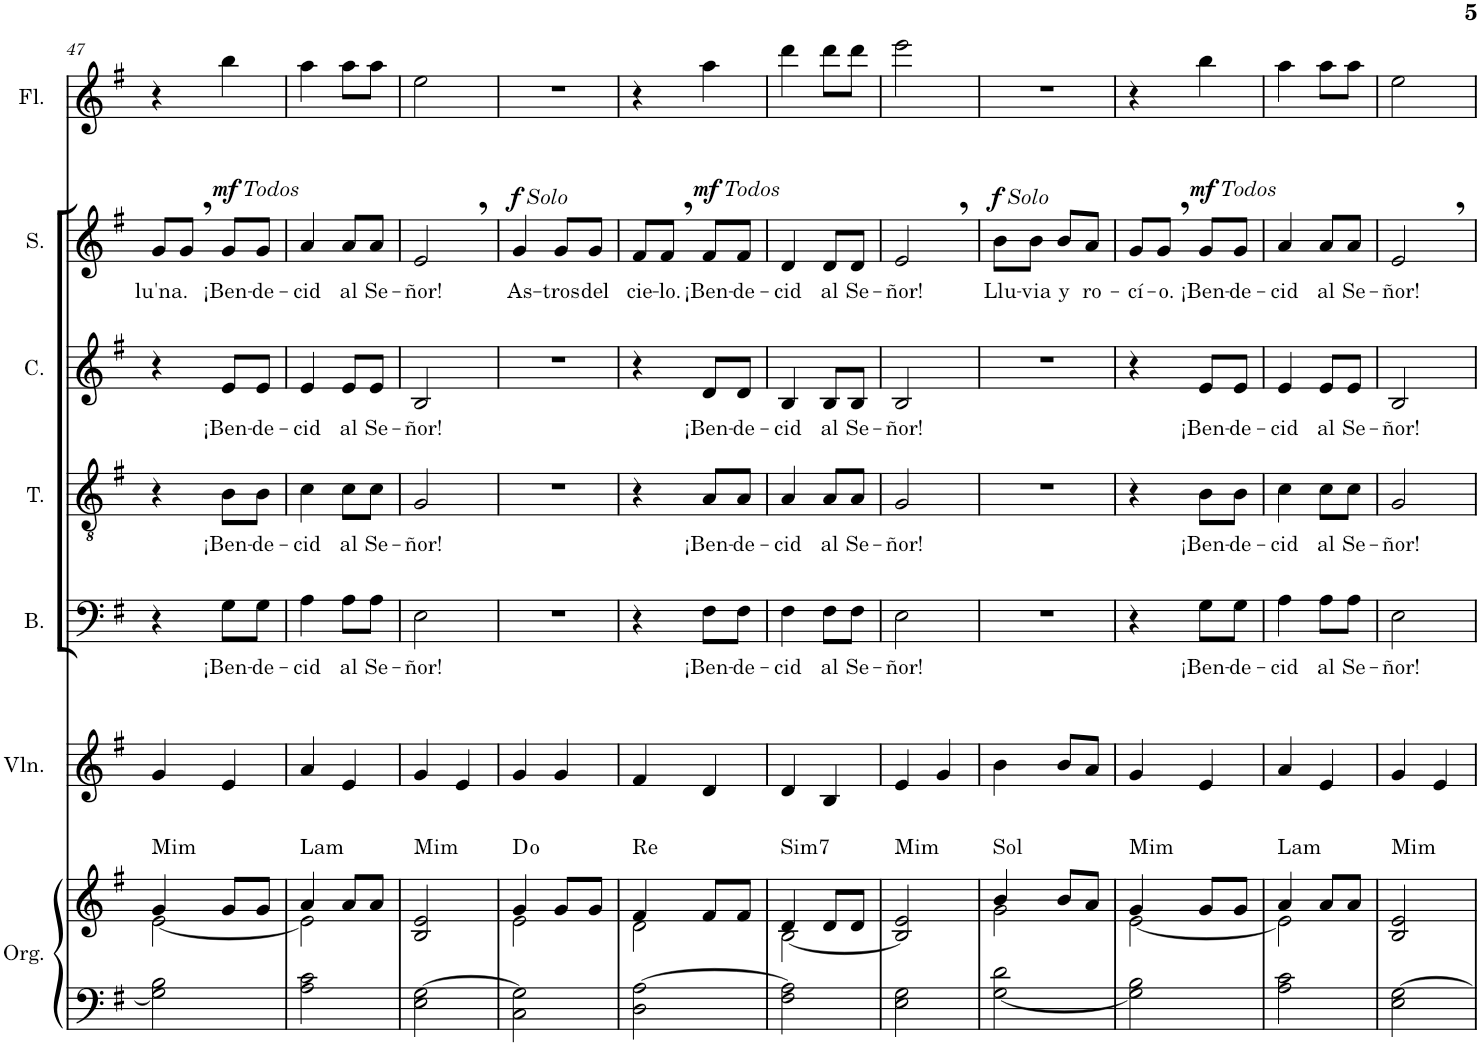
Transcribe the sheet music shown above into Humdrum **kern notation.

**kern	**kern	**harte	**kern	**kern	**text	**kern	**text	**kern	**text	**kern	**text	**dynam	**kern
*part7	*part7	*part7	*part6	*part5	*part5	*part4	*part4	*part3	*part3	*part2	*part2	*part2	*part1
*staff8	*staff7	*	*staff6	*staff5	*staff5	*staff4	*staff4	*staff3	*staff3	*staff2	*staff2	*staff2	*staff1
*I"Órgano	*	*	*I"Violín	*I"Bajo	*	*I"Tenor	*	*I"Contralto	*	*I"Soprano	*	*	*I"Flauta
*	*	*	*I'Vln.	*I'B.	*	*I'T.	*	*I'C.	*	*I'S.	*	*	*I'Fl.
!!LO:PB:g=z
*clefF4	*clefG2	*	*clefG2	*clefF4	*	*clefGv2	*	*clefG2	*	*clefG2	*	*	*clefG2
*k[f#]	*k[f#]	*	*k[f#]	*k[f#]	*	*k[f#]	*	*k[f#]	*	*k[f#]	*	*	*k[f#]
*M2/4	*M2/4	*	*M2/4	*M2/4	*	*M2/4	*	*M2/4	*	*M2/4	*	*	*M2/4
=47	=47	=47	=47	=47	=47	=47	=47	=47	=47	=47	=47	=47	=47
*	*^	*	*	*	*	*	*	*	*	*	*	*	*
!	!	!	!LO:H:kt=Mim	!	!	!	!	!	!	!	!	!LO:LY:b	!	!
2G\] 2B\	4g/	[2e\	N	4g/	4r	.	4r	.	4r	.	8g/L	lu'na.	.	4r
.	.	.	.	.	.	.	.	.	.	.	8g,/J	.	.	.
!	!	!	!	!	!	!	!	!	!	!	!LO:TX:a:i:t=Todos	!	!	!
!	!	!	!	!	!	!LO:LY:b	!	!LO:LY:b	!	!LO:LY:b	!	!LO:LY:b	!LO:DY:a	!
.	8g/L	.	.	4e/	8G\L	¡Ben-	8B\L	¡Ben-	8e/L	¡Ben-	8g/L	¡Ben-	mf	4bb\
!	!	!	!	!	!	!LO:LY:b	!	!LO:LY:b	!	!LO:LY:b	!	!LO:LY:b	!	!
.	8g/J	.	.	.	8G\J	-de-	8B\J	-de-	8e/J	-de-	8g/J	-de-	.	.
=48	=48	=48	=48	=48	=48	=48	=48	=48	=48	=48	=48	=48	=48	=48
!	!	!	!LO:H:kt=Lam	!	!	!LO:LY:b	!	!LO:LY:b	!	!LO:LY:b	!	!LO:LY:b	!	!
2A\ 2c\	4a/	2e\]	N	4a/	4A\	-cid	4c\	-cid	4e/	-cid	4a/	-cid	.	4aa\
!	!	!	!	!	!	!LO:LY:b	!	!LO:LY:b	!	!LO:LY:b	!	!LO:LY:b	!	!
.	8a/L	.	.	4e/	8A\L	al	8c\L	al	8e/L	al	8a/L	al	.	8aa\L
!	!	!	!	!	!	!LO:LY:b	!	!LO:LY:b	!	!LO:LY:b	!	!LO:LY:b	!	!
.	8a/J	.	.	.	8A\J	Se-	8c\J	Se-	8e/J	Se-	8a/J	Se-	.	8aa\J
*	*v	*v	*	*	*	*	*	*	*	*	*	*	*	*
=49	=49	=49	=49	=49	=49	=49	=49	=49	=49	=49	=49	=49	=49
!	!	!LO:H:kt=Mim	!	!	!LO:LY:b	!	!LO:LY:b	!	!LO:LY:b	!	!LO:LY:b	!	!
2E\ [2G\	2B/ 2e/	N	4g/	2E\	-ñor!	2G/	-ñor!	2B/	-ñor!	2e,/	-ñor!	.	2ee\
.	.	.	4e/	.	.	.	.	.	.	.	.	.	.
=50	=50	=50	=50	=50	=50	=50	=50	=50	=50	=50	=50	=50	=50
*	*^	*	*	*	*	*	*	*	*	*	*	*	*
!	!	!	!	!	!	!	!	!	!	!	!LO:TX:a:i:t=Solo	!	!	!
!	!	!	!	!	!	!	!	!	!	!	!	!LO:LY:b	!LO:DY:a	!
2C\ 2G\]	4g/	2e\	D:dim	4g/	2r	.	2r	.	2r	.	4g/	As-	f	2r
!	!	!	!	!	!	!	!	!	!	!	!	!LO:LY:b	!	!
.	8g/L	.	.	4g/	.	.	.	.	.	.	8g/L	-tros	.	.
!	!	!	!	!	!	!	!	!	!	!	!	!LO:LY:b	!	!
.	8g/J	.	.	.	.	.	.	.	.	.	8g/J	del	.	.
=51	=51	=51	=51	=51	=51	=51	=51	=51	=51	=51	=51	=51	=51	=51
!	!	!	!LO:H:kt=Re	!	!	!	!	!	!	!	!	!LO:LY:b	!	!
2D\ [2A\	4f#/	2d\	N	4f#/	4r	.	4r	.	4r	.	8f#/L	cie-	.	4r
!	!	!	!	!	!	!	!	!	!	!	!	!LO:LY:b	!	!
.	.	.	.	.	.	.	.	.	.	.	8f#,/J	-lo.	.	.
!	!	!	!	!	!	!	!	!	!	!	!LO:TX:a:i:t=Todos	!	!	!
!	!	!	!	!	!	!LO:LY:b	!	!LO:LY:b	!	!LO:LY:b	!	!LO:LY:b	!LO:DY:a	!
.	8f#/L	.	.	4d/	8F#\L	¡Ben-	8A/L	¡Ben-	8d/L	¡Ben-	8f#/L	¡Ben-	mf	4aa\
!	!	!	!	!	!	!LO:LY:b	!	!LO:LY:b	!	!LO:LY:b	!	!LO:LY:b	!	!
.	8f#/J	.	.	.	8F#\J	-de-	8A/J	-de-	8d/J	-de-	8f#/J	-de-	.	.
=52	=52	=52	=52	=52	=52	=52	=52	=52	=52	=52	=52	=52	=52	=52
!	!	!	!LO:H:kt=Sim7	!	!	!LO:LY:b	!	!LO:LY:b	!	!LO:LY:b	!	!LO:LY:b	!	!
2F#\ 2A\]	4d/	[2B\	N	4d/	4F#\	-cid	4A/	-cid	4B/	-cid	4d/	-cid	.	4ddd\
!	!	!	!	!	!	!LO:LY:b	!	!LO:LY:b	!	!LO:LY:b	!	!LO:LY:b	!	!
.	8d/L	.	.	4B/	8F#\L	al	8A/L	al	8B/L	al	8d/L	al	.	8ddd\L
!	!	!	!	!	!	!LO:LY:b	!	!LO:LY:b	!	!LO:LY:b	!	!LO:LY:b	!	!
.	8d/J	.	.	.	8F#\J	Se-	8A/J	Se-	8B/J	Se-	8d/J	Se-	.	8ddd\J
*	*v	*v	*	*	*	*	*	*	*	*	*	*	*	*
=53	=53	=53	=53	=53	=53	=53	=53	=53	=53	=53	=53	=53	=53
!	!	!LO:H:kt=Mim	!	!	!LO:LY:b	!	!LO:LY:b	!	!LO:LY:b	!	!LO:LY:b	!	!
2E\ 2G\	2B/] 2e/	N	4e/	2E\	-ñor!	2G/	-ñor!	2B/	-ñor!	2e,/	-ñor!	.	2eee\
.	.	.	4g/	.	.	.	.	.	.	.	.	.	.
=54	=54	=54	=54	=54	=54	=54	=54	=54	=54	=54	=54	=54	=54
*	*^	*	*	*	*	*	*	*	*	*	*	*	*
!	!	!	!	!	!	!	!	!	!	!	!LO:TX:a:i:t=Solo	!	!	!
!	!	!	!LO:H:kt=Sol	!	!	!	!	!	!	!	!	!LO:LY:b	!LO:DY:a	!
[2G\ 2d\	4b/	2g\	N	4b\	2r	.	2r	.	2r	.	8b\L	Llu-	f	2r
!	!	!	!	!	!	!	!	!	!	!	!	!LO:LY:b	!	!
.	.	.	.	.	.	.	.	.	.	.	8b\J	-via	.	.
!	!	!	!	!	!	!	!	!	!	!	!	!LO:LY:b	!	!
.	8b/L	.	.	8b/L	.	.	.	.	.	.	8b/L	y	.	.
!	!	!	!	!	!	!	!	!	!	!	!	!LO:LY:b	!	!
.	8a/J	.	.	8a/J	.	.	.	.	.	.	8a/J	ro-	.	.
=55	=55	=55	=55	=55	=55	=55	=55	=55	=55	=55	=55	=55	=55	=55
!	!	!	!LO:H:kt=Mim	!	!	!	!	!	!	!	!	!LO:LY:b	!	!
2G\] 2B\	4g/	[2e\	N	4g/	4r	.	4r	.	4r	.	8g/L	-cí-	.	4r
!	!	!	!	!	!	!	!	!	!	!	!	!LO:LY:b	!	!
.	.	.	.	.	.	.	.	.	.	.	8g,/J	-o.	.	.
!	!	!	!	!	!	!	!	!	!	!	!LO:TX:a:i:t=Todos	!	!	!
!	!	!	!	!	!	!LO:LY:b	!	!LO:LY:b	!	!LO:LY:b	!	!LO:LY:b	!LO:DY:a	!
.	8g/L	.	.	4e/	8G\L	¡Ben-	8B\L	¡Ben-	8e/L	¡Ben-	8g/L	¡Ben-	mf	4bb\
!	!	!	!	!	!	!LO:LY:b	!	!LO:LY:b	!	!LO:LY:b	!	!LO:LY:b	!	!
.	8g/J	.	.	.	8G\J	-de-	8B\J	-de-	8e/J	-de-	8g/J	-de-	.	.
=56	=56	=56	=56	=56	=56	=56	=56	=56	=56	=56	=56	=56	=56	=56
!	!	!	!LO:H:kt=Lam	!	!	!LO:LY:b	!	!LO:LY:b	!	!LO:LY:b	!	!LO:LY:b	!	!
2A\ 2c\	4a/	2e\]	N	4a/	4A\	-cid	4c\	-cid	4e/	-cid	4a/	-cid	.	4aa\
!	!	!	!	!	!	!LO:LY:b	!	!LO:LY:b	!	!LO:LY:b	!	!LO:LY:b	!	!
.	8a/L	.	.	4e/	8A\L	al	8c\L	al	8e/L	al	8a/L	al	.	8aa\L
!	!	!	!	!	!	!LO:LY:b	!	!LO:LY:b	!	!LO:LY:b	!	!LO:LY:b	!	!
.	8a/J	.	.	.	8A\J	Se-	8c\J	Se-	8e/J	Se-	8a/J	Se-	.	8aa\J
*	*v	*v	*	*	*	*	*	*	*	*	*	*	*	*
=57	=57	=57	=57	=57	=57	=57	=57	=57	=57	=57	=57	=57	=57
!	!	!LO:H:kt=Mim	!	!	!LO:LY:b	!	!LO:LY:b	!	!LO:LY:b	!	!LO:LY:b	!	!
2E\ [2G\	2B/ 2e/	N	4g/	2E\	-ñor!	2G/	-ñor!	2B/	-ñor!	2e,/	-ñor!	.	2ee\
.	.	.	4e/	.	.	.	.	.	.	.	.	.	.
=	=	=	=	=	=	=	=	=	=	=	=	=	=
*-	*-	*-	*-	*-	*-	*-	*-	*-	*-	*-	*-	*-	*-
